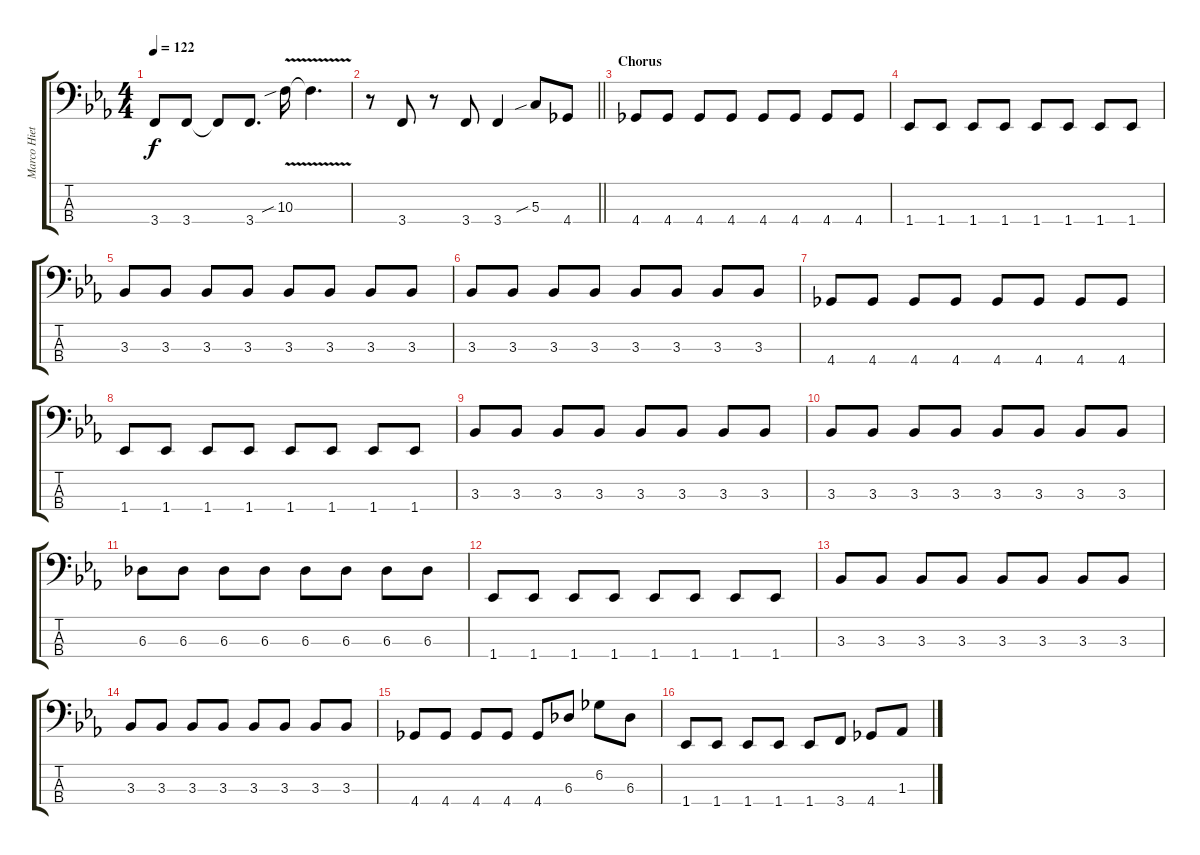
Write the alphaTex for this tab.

\track ("Marco Hietala" "Marco Hiet") {instrument electricbasspick}
\staff {score tabs}
\tuning (F2 C2 G1 D1) {hide}
\ts (4 4)
\tempo 122
\clef f4
\ks eb
3.4.8{dy f} 3.4.8 3.4{t}.8 3.4.8{d} 10.3{v sib}.16 10.3{t}.4{d} |
\barLineRight lightlight
r.8 3.4.8 r.8 3.4.8 3.4.4 5.3{sib}.8 4.4.8 |
\section ("" "Chorus")
4.4.8 4.4.8 4.4.8 4.4.8 4.4.8 4.4.8 4.4.8 4.4.8 |
1.4.8 1.4.8 1.4.8 1.4.8 1.4.8 1.4.8 1.4.8 1.4.8 |
3.3.8 3.3.8 3.3.8 3.3.8 3.3.8 3.3.8 3.3.8 3.3.8 |
3.3.8 3.3.8 3.3.8 3.3.8 3.3.8 3.3.8 3.3.8 3.3.8 |
4.4.8 4.4.8 4.4.8 4.4.8 4.4.8 4.4.8 4.4.8 4.4.8 |
1.4.8 1.4.8 1.4.8 1.4.8 1.4.8 1.4.8 1.4.8 1.4.8 |
3.3.8 3.3.8 3.3.8 3.3.8 3.3.8 3.3.8 3.3.8 3.3.8 |
3.3.8 3.3.8 3.3.8 3.3.8 3.3.8 3.3.8 3.3.8 3.3.8 |
6.3.8 6.3.8 6.3.8 6.3.8 6.3.8 6.3.8 6.3.8 6.3.8 |
1.4.8 1.4.8 1.4.8 1.4.8 1.4.8 1.4.8 1.4.8 1.4.8 |
3.3.8 3.3.8 3.3.8 3.3.8 3.3.8 3.3.8 3.3.8 3.3.8 |
3.3.8 3.3.8 3.3.8 3.3.8 3.3.8 3.3.8 3.3.8 3.3.8 |
4.4.8 4.4.8 4.4.8 4.4.8 4.4.8 6.3.8 6.2.8 6.3.8 |
1.4.8 1.4.8 1.4.8 1.4.8 1.4.8 3.4.8 4.4.8 1.3.8
